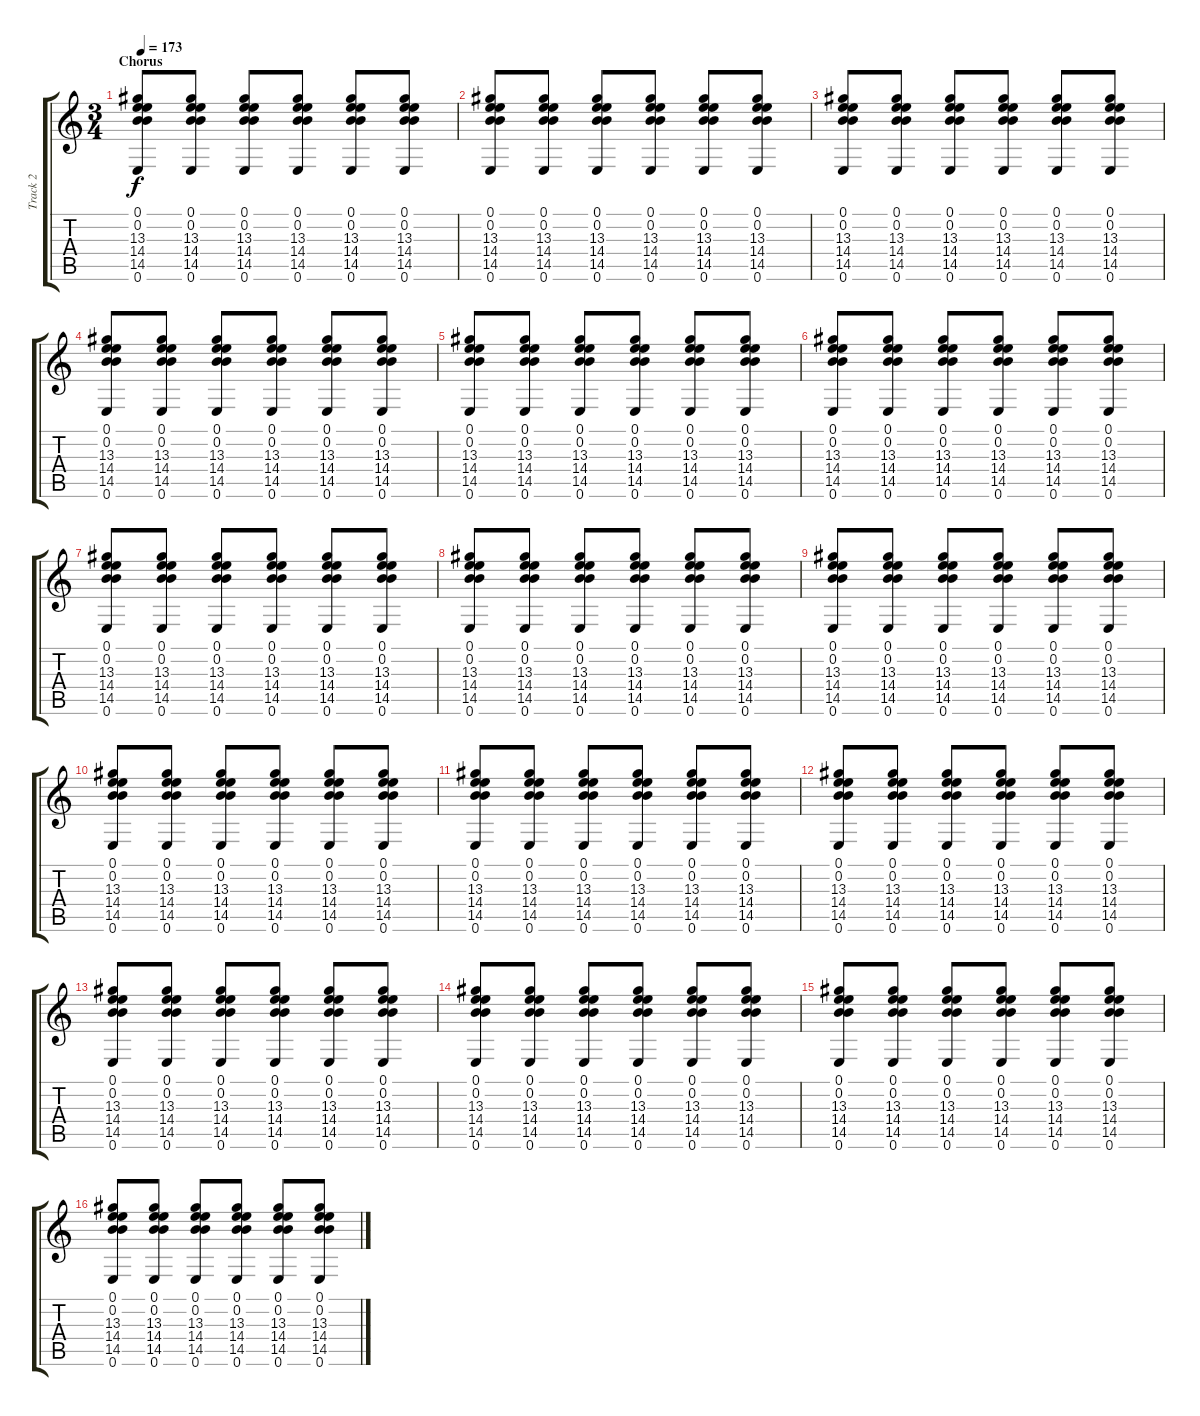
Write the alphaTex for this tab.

\track ("Track 2" "Track 2") {instrument electricguitarjazz}
\staff {score tabs}
\tuning (E4 B3 G3 D3 A2 E2) {hide}
\ts (3 4)
\section ("" "Chorus")
\tempo 173
\clef g2
\ks c
(0.1 0.2 13.3 14.4 14.5 0.6).8{dy f instrument overdrivenguitar} (0.1 0.2 13.3 14.4 14.5 0.6).8 (0.1 0.2 13.3 14.4 14.5 0.6).8 (0.1 0.2 13.3 14.4 14.5 0.6).8 (0.1 0.2 13.3 14.4 14.5 0.6).8 (0.1 0.2 13.3 14.4 14.5 0.6).8 |
(0.1 0.2 13.3 14.4 14.5 0.6).8 (0.1 0.2 13.3 14.4 14.5 0.6).8 (0.1 0.2 13.3 14.4 14.5 0.6).8 (0.1 0.2 13.3 14.4 14.5 0.6).8 (0.1 0.2 13.3 14.4 14.5 0.6).8 (0.1 0.2 13.3 14.4 14.5 0.6).8 |
(0.1 0.2 13.3 14.4 14.5 0.6).8 (0.1 0.2 13.3 14.4 14.5 0.6).8 (0.1 0.2 13.3 14.4 14.5 0.6).8 (0.1 0.2 13.3 14.4 14.5 0.6).8 (0.1 0.2 13.3 14.4 14.5 0.6).8 (0.1 0.2 13.3 14.4 14.5 0.6).8 |
(0.1 0.2 13.3 14.4 14.5 0.6).8 (0.1 0.2 13.3 14.4 14.5 0.6).8 (0.1 0.2 13.3 14.4 14.5 0.6).8 (0.1 0.2 13.3 14.4 14.5 0.6).8 (0.1 0.2 13.3 14.4 14.5 0.6).8 (0.1 0.2 13.3 14.4 14.5 0.6).8 |
(0.1 0.2 13.3 14.4 14.5 0.6).8 (0.1 0.2 13.3 14.4 14.5 0.6).8 (0.1 0.2 13.3 14.4 14.5 0.6).8 (0.1 0.2 13.3 14.4 14.5 0.6).8 (0.1 0.2 13.3 14.4 14.5 0.6).8 (0.1 0.2 13.3 14.4 14.5 0.6).8 |
(0.1 0.2 13.3 14.4 14.5 0.6).8 (0.1 0.2 13.3 14.4 14.5 0.6).8 (0.1 0.2 13.3 14.4 14.5 0.6).8 (0.1 0.2 13.3 14.4 14.5 0.6).8 (0.1 0.2 13.3 14.4 14.5 0.6).8 (0.1 0.2 13.3 14.4 14.5 0.6).8 |
(0.1 0.2 13.3 14.4 14.5 0.6).8 (0.1 0.2 13.3 14.4 14.5 0.6).8 (0.1 0.2 13.3 14.4 14.5 0.6).8 (0.1 0.2 13.3 14.4 14.5 0.6).8 (0.1 0.2 13.3 14.4 14.5 0.6).8 (0.1 0.2 13.3 14.4 14.5 0.6).8 |
(0.1 0.2 13.3 14.4 14.5 0.6).8 (0.1 0.2 13.3 14.4 14.5 0.6).8 (0.1 0.2 13.3 14.4 14.5 0.6).8 (0.1 0.2 13.3 14.4 14.5 0.6).8 (0.1 0.2 13.3 14.4 14.5 0.6).8 (0.1 0.2 13.3 14.4 14.5 0.6).8 |
(0.1 0.2 13.3 14.4 14.5 0.6).8 (0.1 0.2 13.3 14.4 14.5 0.6).8 (0.1 0.2 13.3 14.4 14.5 0.6).8 (0.1 0.2 13.3 14.4 14.5 0.6).8 (0.1 0.2 13.3 14.4 14.5 0.6).8 (0.1 0.2 13.3 14.4 14.5 0.6).8 |
(0.1 0.2 13.3 14.4 14.5 0.6).8 (0.1 0.2 13.3 14.4 14.5 0.6).8 (0.1 0.2 13.3 14.4 14.5 0.6).8 (0.1 0.2 13.3 14.4 14.5 0.6).8 (0.1 0.2 13.3 14.4 14.5 0.6).8 (0.1 0.2 13.3 14.4 14.5 0.6).8 |
(0.1 0.2 13.3 14.4 14.5 0.6).8 (0.1 0.2 13.3 14.4 14.5 0.6).8 (0.1 0.2 13.3 14.4 14.5 0.6).8 (0.1 0.2 13.3 14.4 14.5 0.6).8 (0.1 0.2 13.3 14.4 14.5 0.6).8 (0.1 0.2 13.3 14.4 14.5 0.6).8 |
(0.1 0.2 13.3 14.4 14.5 0.6).8 (0.1 0.2 13.3 14.4 14.5 0.6).8 (0.1 0.2 13.3 14.4 14.5 0.6).8 (0.1 0.2 13.3 14.4 14.5 0.6).8 (0.1 0.2 13.3 14.4 14.5 0.6).8 (0.1 0.2 13.3 14.4 14.5 0.6).8 |
(0.1 0.2 13.3 14.4 14.5 0.6).8 (0.1 0.2 13.3 14.4 14.5 0.6).8 (0.1 0.2 13.3 14.4 14.5 0.6).8 (0.1 0.2 13.3 14.4 14.5 0.6).8 (0.1 0.2 13.3 14.4 14.5 0.6).8 (0.1 0.2 13.3 14.4 14.5 0.6).8 |
(0.1 0.2 13.3 14.4 14.5 0.6).8 (0.1 0.2 13.3 14.4 14.5 0.6).8 (0.1 0.2 13.3 14.4 14.5 0.6).8 (0.1 0.2 13.3 14.4 14.5 0.6).8 (0.1 0.2 13.3 14.4 14.5 0.6).8 (0.1 0.2 13.3 14.4 14.5 0.6).8 |
(0.1 0.2 13.3 14.4 14.5 0.6).8 (0.1 0.2 13.3 14.4 14.5 0.6).8 (0.1 0.2 13.3 14.4 14.5 0.6).8 (0.1 0.2 13.3 14.4 14.5 0.6).8 (0.1 0.2 13.3 14.4 14.5 0.6).8 (0.1 0.2 13.3 14.4 14.5 0.6).8 |
(0.1 0.2 13.3 14.4 14.5 0.6).8 (0.1 0.2 13.3 14.4 14.5 0.6).8 (0.1 0.2 13.3 14.4 14.5 0.6).8 (0.1 0.2 13.3 14.4 14.5 0.6).8 (0.1 0.2 13.3 14.4 14.5 0.6).8 (0.1 0.2 13.3 14.4 14.5 0.6).8
